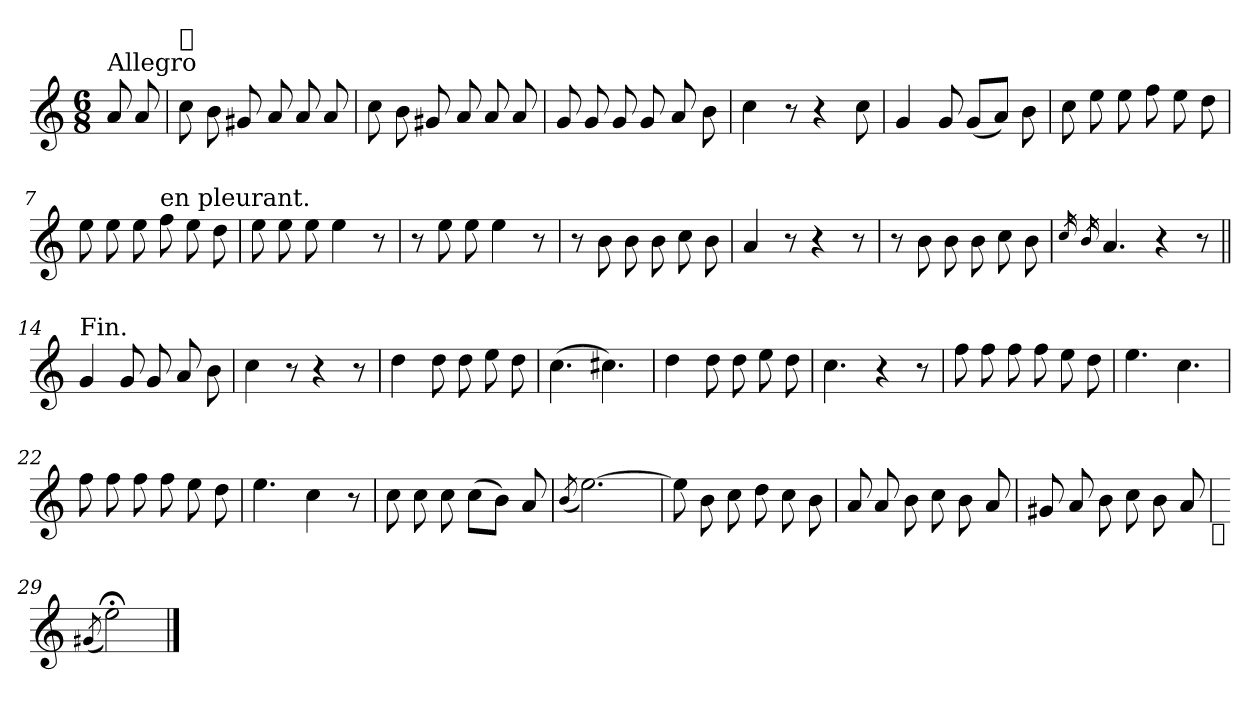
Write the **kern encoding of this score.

**kern
*part1
*staff1
*clefG2
*k[]
*a:
*M6/8
=
!LO:TX:a:t=Allegro
8a/
8a/
=1
!LO:TX:a:t=𝄋
8cc\
8b\
8g#X/
8a/
8a/
8a/
=2
8cc\
8b\
8g#X/
8a/
8a/
8a/
=3
8g/
8g/
8g/
8g/
8a/
8b\
=4
4cc\
8r
4r
8cc\
=5
4g/
8g/
(<8g/L
8a/J)
8b\
!!LO:LB:g=z
=6
8cc\
8ee\
8ee\
8ff\
8ee\
8dd\
=7
8ee\
8ee\
8ee\
!LO:TX:a:t=en pleurant.
8ff\
8ee\
8dd\
=8
8ee\
8ee\
8ee\
4ee\
8r
=9
8r
8ee\
8ee\
4ee\
8r
=10
8r
8b\
8b\
8b\
8cc\
8b\
=11
4a/
8r
4r
8r
=12
8r
8b\
8b\
8b\
8cc\
8b\
!!LO:LB:g=z
=13
16qcc/
16qb/
4.a/
4r
8r
=14||
!LO:TX:a:t=Fin.
4g/
8g/
8g/
8a/
8b\
=15
4cc\
8r
4r
8r
=16
4dd\
8dd\
8dd\
8ee\
8dd\
=17
(>4.cc\
4.cc#X\)
=18
4dd\
8dd\
8dd\
8ee\
8dd\
=19
4.cc\
4r
8r
!!LO:LB:g=z
=20
8ff\
8ff\
8ff\
8ff\
8ee\
8dd\
=21
4.ee\
4.cc\
=22
8ff\
8ff\
8ff\
8ff\
8ee\
8dd\
=23
4.ee\
4cc\
8r
=24
8cc\
8cc\
8cc\
(>8cc\L
8b\J)
8a/
=25
(<8qb/
[2.ee\)
=26
8ee\]
8b\
8cc\
8dd\
8cc\
8b\
!!LO:LB:g=z
=27
8a/
8a/
8b\
8cc\
8b\
8a/
=28
8g#X/
8a/
8b\
8cc\
8b\
8a/
!LO:TX:b:t=𝄋
=29
(<8qg#X/
2ee;<\)
==
*-
